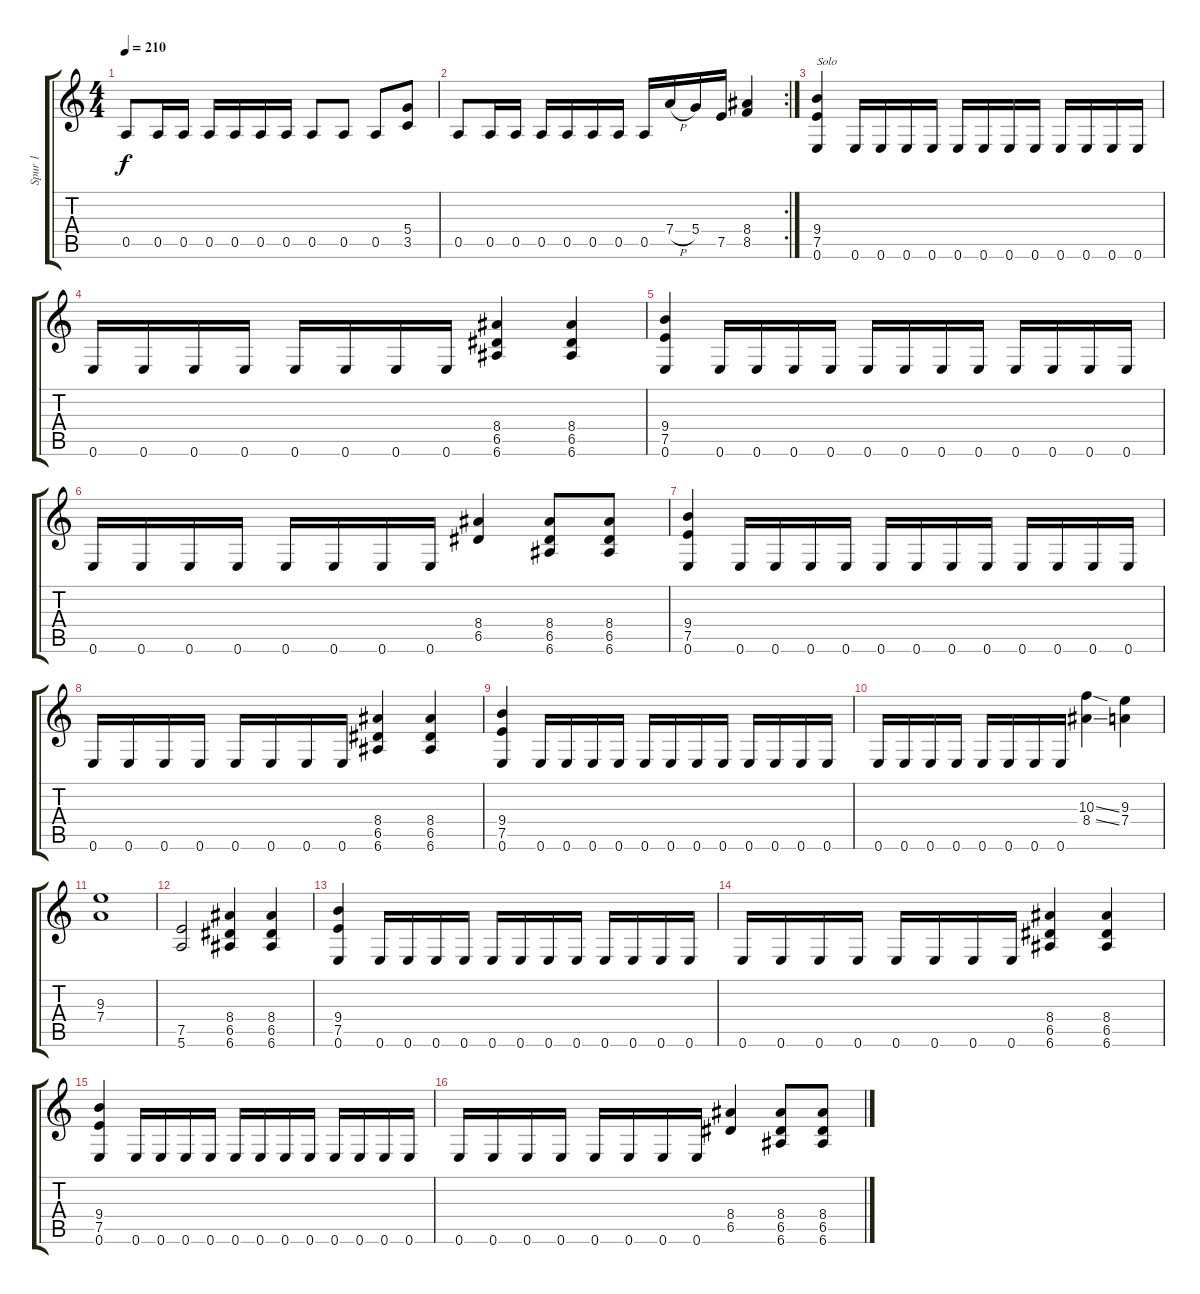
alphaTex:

\track ("Spur 1" "Spur 1") {instrument distortionguitar}
\staff {score tabs}
\tuning (E4 B3 G3 D3 A2 E2) {hide}
\ts (4 4)
\tempo 210
\clef g2
\ks c
0.5.8{dy f} 0.5.16 0.5.16 0.5.16 0.5.16 0.5.16 0.5.16 0.5.8 0.5.8 0.5.8 (5.4 3.5).8 |
\rc 2
0.5.8 0.5.16 0.5.16 0.5.16 0.5.16 0.5.16 0.5.16 0.5.16 7.4{h}.16 5.4.16 7.5.16 (8.4 8.5).4 |
(9.4 7.5 0.6).4{txt "Solo"} 0.6.16 0.6.16 0.6.16 0.6.16 0.6.16 0.6.16 0.6.16 0.6.16 0.6.16 0.6.16 0.6.16 0.6.16 |
0.6.16 0.6.16 0.6.16 0.6.16 0.6.16 0.6.16 0.6.16 0.6.16 (8.4 6.5 6.6).4 (8.4 6.5 6.6).4 |
(9.4 7.5 0.6).4 0.6.16 0.6.16 0.6.16 0.6.16 0.6.16 0.6.16 0.6.16 0.6.16 0.6.16 0.6.16 0.6.16 0.6.16 |
0.6.16 0.6.16 0.6.16 0.6.16 0.6.16 0.6.16 0.6.16 0.6.16 (8.4 6.5).4 (8.4 6.5 6.6).8 (8.4 6.5 6.6).8 |
(9.4 7.5 0.6).4 0.6.16 0.6.16 0.6.16 0.6.16 0.6.16 0.6.16 0.6.16 0.6.16 0.6.16 0.6.16 0.6.16 0.6.16 |
0.6.16 0.6.16 0.6.16 0.6.16 0.6.16 0.6.16 0.6.16 0.6.16 (8.4 6.5 6.6).4 (8.4 6.5 6.6).4 |
(9.4 7.5 0.6).4 0.6.16 0.6.16 0.6.16 0.6.16 0.6.16 0.6.16 0.6.16 0.6.16 0.6.16 0.6.16 0.6.16 0.6.16 |
0.6.16 0.6.16 0.6.16 0.6.16 0.6.16 0.6.16 0.6.16 0.6.16 (10.3{ss} 8.4{ss}).4 (9.3 7.4).4 |
(9.3 7.4).1 |
(7.5 5.6).2 (8.4 6.5 6.6).4 (8.4 6.5 6.6).4 |
(9.4 7.5 0.6).4 0.6.16 0.6.16 0.6.16 0.6.16 0.6.16 0.6.16 0.6.16 0.6.16 0.6.16 0.6.16 0.6.16 0.6.16 |
0.6.16 0.6.16 0.6.16 0.6.16 0.6.16 0.6.16 0.6.16 0.6.16 (8.4 6.5 6.6).4 (8.4 6.5 6.6).4 |
(9.4 7.5 0.6).4 0.6.16 0.6.16 0.6.16 0.6.16 0.6.16 0.6.16 0.6.16 0.6.16 0.6.16 0.6.16 0.6.16 0.6.16 |
0.6.16 0.6.16 0.6.16 0.6.16 0.6.16 0.6.16 0.6.16 0.6.16 (8.4 6.5).4 (8.4 6.5 6.6).8 (8.4 6.5 6.6).8
